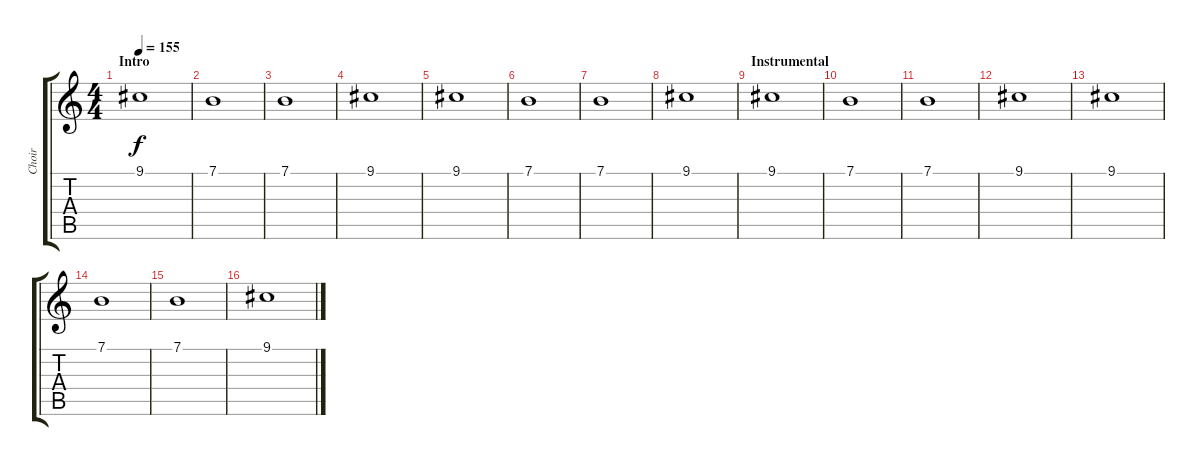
\track ("Choir" "Choir") {instrument choiraahs}
\staff {score tabs}
\tuning (E4 B3 G3 D3 A2 E2) {hide}
\ts (4 4)
\section ("" "Intro")
\tempo 155
\clef g2
\ks c
9.1.1{dy f instrument choiraahs} |
7.1.1 |
7.1.1 |
9.1.1 |
9.1.1 |
7.1.1 |
7.1.1 |
9.1.1 |
\section ("" "Instrumental")
9.1.1 |
7.1.1 |
7.1.1 |
9.1.1 |
9.1.1 |
7.1.1 |
7.1.1 |
9.1.1
